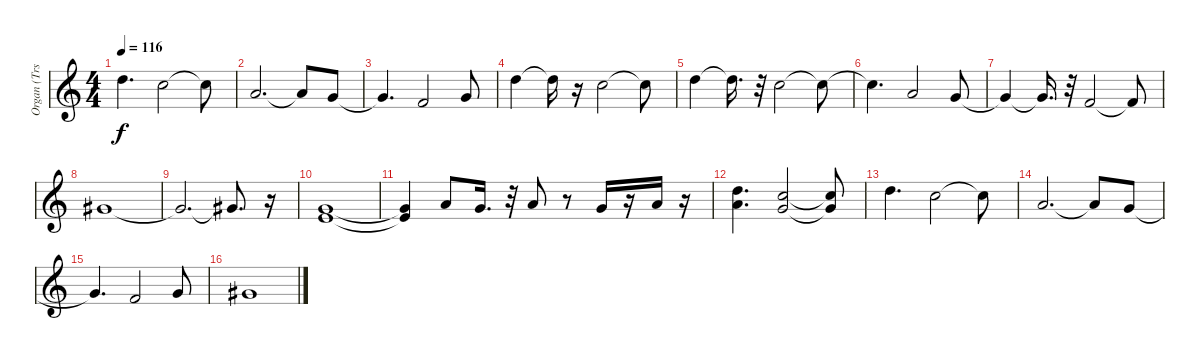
\track ("Organ (Trs. 1-2A/1-2B)" "Organ (Trs") {instrument rockorgan}
\staff {score}
\tuning (E4 B3 G3 D3 A2 E2) {hide}
\ts (4 4)
\tempo 116
\clef g2
\ks c
10.1.4{d dy f} 8.1.2 8.1{t}.8 |
10.2.2{d} 10.2{t}.8 8.2.8 |
8.2{t}.4{d} 10.3.2 8.2.8 |
10.1.4 10.1{t}.16 r.16 8.1.2 8.1{t}.8 |
10.1.4 10.1{t}.16{d} r.32 8.1.2 8.1{t}.8 |
8.1{t}.4{d} 10.2.2 8.2.8 |
8.2{t}.4 8.2{t}.16{d} r.32 10.3.2 10.3{t}.8 |
9.2.1 |
9.2{t}.2{d} 9.2{t}.8{d} r.16 |
(0.1 8.2).1 |
(0.1{t} 8.2{t}).4 5.1.8 3.1.16{d} r.32 5.1.8 r.8 3.1.16 r.16 5.1.16 r.16 |
(10.1 10.2).4{d} (8.1 8.2).2 (8.1{t} 8.2{t}).8 |
10.1.4{d} 8.1.2 8.1{t}.8 |
10.2.2{d} 10.2{t}.8 8.2.8 |
8.2{t}.4{d} 10.3.2 8.2.8 |
9.2.1
